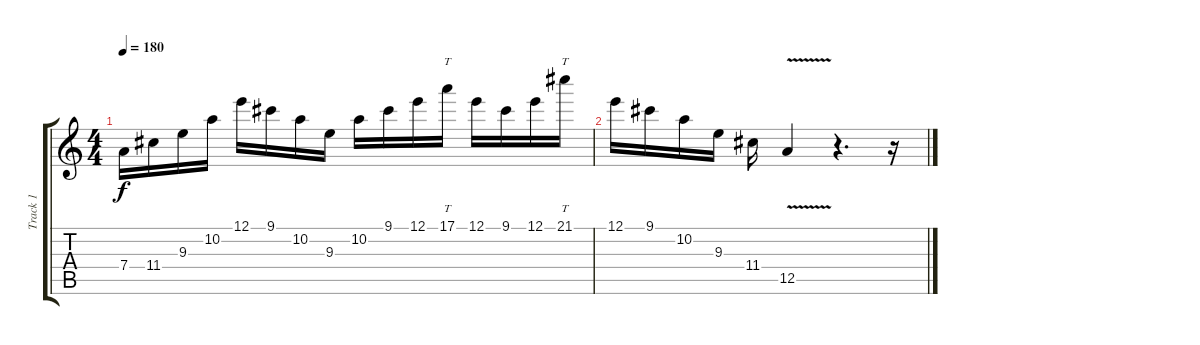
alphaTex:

\track ("Track 1" "Track 1") {instrument distortionguitar}
\staff {score tabs}
\tuning (E4 B3 G3 D3 A2 E2) {hide}
\ts (4 4)
\tempo 180
\clef g2
\ks c
7.4.16{dy f instrument distortionguitar} 11.4.16 9.3.16 10.2.16 12.1.16 9.1.16 10.2.16 9.3.16 10.2.16 9.1.16 12.1.16 17.1.16{tt} 12.1.16 9.1.16 12.1.16 21.1.16{tt} |
12.1.16 9.1.16 10.2.16 9.3.16 11.4.16 12.5{v}.4 r.4{d} r.16
